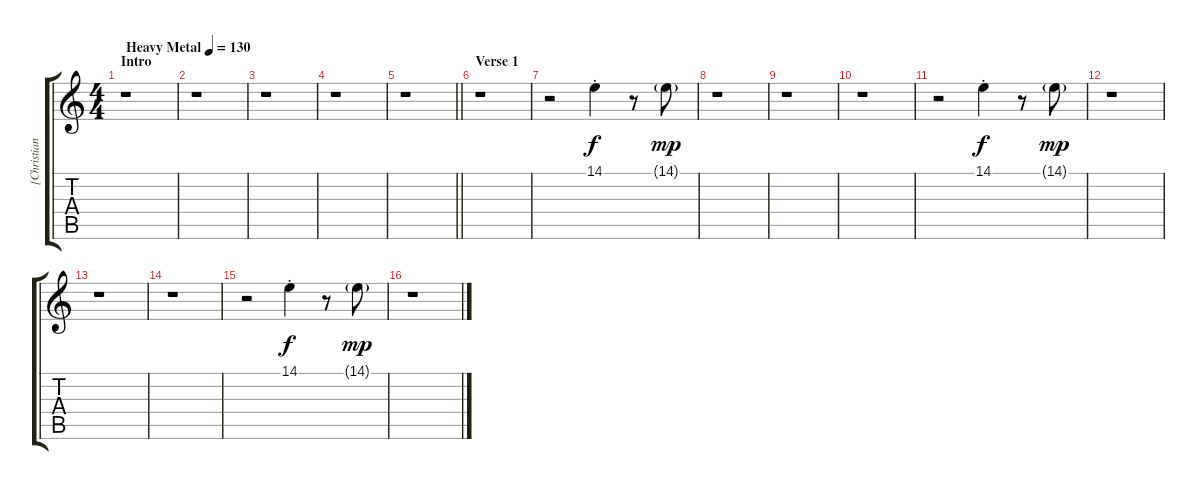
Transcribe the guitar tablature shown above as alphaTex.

\track ("[Christian Lorenz]  Keyboard" "[Christian") {instrument pad7halo}
\staff {score tabs}
\tuning (D4 A3 F3 C3 G2 C2) {hide}
\ts (4 4)
\section ("" "Intro")
\tempo (130 "Heavy Metal")
\clef g2
\ks c
r.1{dy f instrument pad7halo} |
r.1 |
r.1 |
r.1 |
\barLineRight lightlight
r.1 |
\section ("" "Verse 1")
r.1 |
r.2 14.1{st}.4 r.8 14.1{g}.8{dy mp} |
r.1 |
r.1 |
r.1 |
r.2 14.1{st}.4{dy f} r.8 14.1{g}.8{dy mp} |
r.1 |
r.1 |
r.1 |
r.2 14.1{st}.4{dy f} r.8 14.1{g}.8{dy mp} |
r.1
